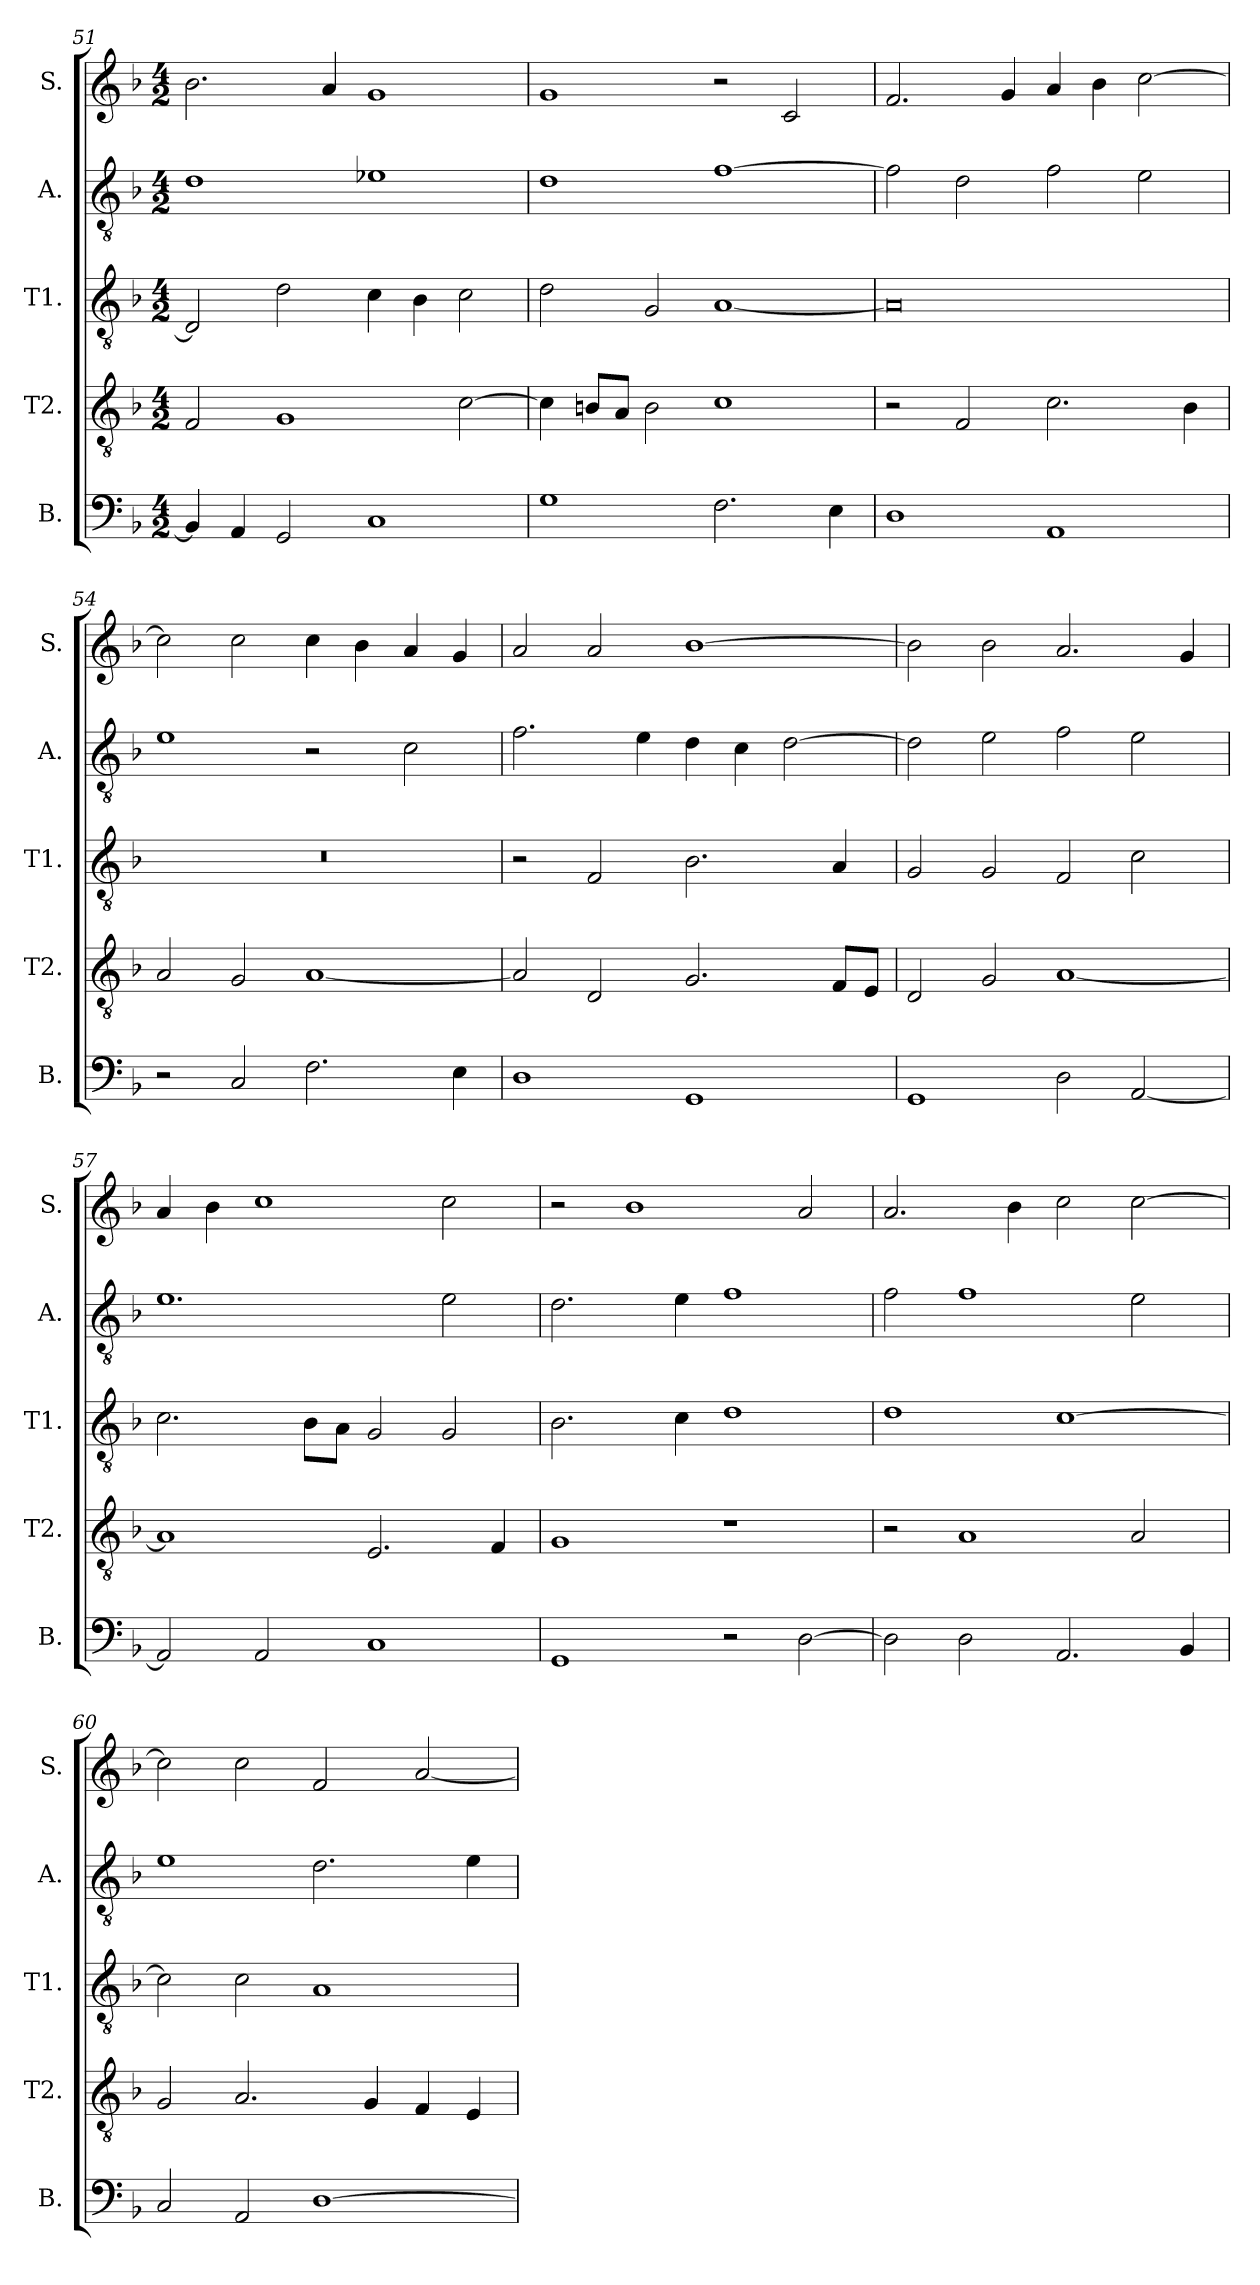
**kern	**kern	**kern	**kern	**kern
*part5	*part4	*part3	*part2	*part1
*staff5	*staff4	*staff3	*staff2	*staff1
*I"B.	*I"T2.	*I"T1.	*I"A.	*I"S.
*I'B.	*I'T2.	*I'T1.	*I'A.	*I'S.
*clefF4	*clefGv2	*clefGv2	*clefGv2	*clefG2
*k[b-]	*k[b-]	*k[b-]	*k[b-]	*k[b-]
*F:	*F:	*F:	*F:	*F:
*M4/2	*M4/2	*M4/2	*M4/2	*M4/2
=51	=51	=51	=51	=51
4BB-/]	2F/	2D/]	1d	2.b-\
4AA/	.	.	.	.
2GG/	1G	2d\	.	.
.	.	.	.	4a/
1C	.	4c\	1e-X	1g
.	.	4B-\	.	.
.	[2c\	2c\	.	.
!!LO:LB:g=z
=52	=52	=52	=52	=52
1G	4c\]	2d\	1d	1g
.	8Bn/L	.	.	.
.	8A/J	.	.	.
.	2B\	2G/	.	.
2.F\	1c	[1A	[1f	2r
.	.	.	.	2c/
4E\	.	.	.	.
=53	=53	=53	=53	=53
1D	2r	0A]	2f\]	2.f/
.	2F/	.	2d\	.
.	.	.	.	4g/
1AA	2.c\	.	2f\	4a/
.	.	.	.	4b-\
.	.	.	2e\	[2cc\
.	4B-\	.	.	.
=54	=54	=54	=54	=54
2r	2A/	0r	1e	2cc\]
2C/	2G/	.	.	2cc\
2.F\	[1A	.	2r	4cc\
.	.	.	.	4b-\
.	.	.	2c\	4a/
4E\	.	.	.	4g/
=55	=55	=55	=55	=55
1D	2A/]	2r	2.f\	2a/
.	2D/	2F/	.	2a/
.	.	.	4e\	.
1GG	2.G/	2.B-\	4d\	[1b-
.	.	.	4c\	.
.	.	.	[2d\	.
.	8F/L	4A/	.	.
.	8E/J	.	.	.
!!LO:PB:g=z
=56	=56	=56	=56	=56
1GG	2D/	2G/	2d\]	2b-\]
.	2G/	2G/	2e\	2b-\
2D\	[1A	2F/	2f\	2.a/
[2AA/	.	2c\	2e\	.
.	.	.	.	4g/
=57	=57	=57	=57	=57
2AA/]	1A]	2.c\	1.e	4a/
.	.	.	.	4b-\
2AA/	.	.	.	1cc
.	.	8B-\L	.	.
.	.	8A\J	.	.
1C	2.E/	2G/	.	.
.	.	2G/	2e\	2cc\
.	4F/	.	.	.
=58	=58	=58	=58	=58
1GG	1G	2.B-\	2.d\	2r
.	.	.	.	1b-
.	.	4c\	4e\	.
2r	1r	1d	1f	.
[2D\	.	.	.	2a/
=59	=59	=59	=59	=59
2D\]	2r	1d	2f\	2.a/
2D\	1A	.	1f	.
.	.	.	.	4b-\
2.AA/	.	[1c	.	2cc\
.	2A/	.	2e\	[2cc\
4BB-/	.	.	.	.
!!LO:LB:g=z
=60	=60	=60	=60	=60
2C/	2G/	2c\]	1e	2cc\]
2AA/	2.A/	2c\	.	2cc\
[1D	.	1A	2.d\	2f/
.	4G/	.	.	.
.	4F/	.	.	[2a/
.	4E/	.	4e\	.
=	=	=	=	=
*-	*-	*-	*-	*-
